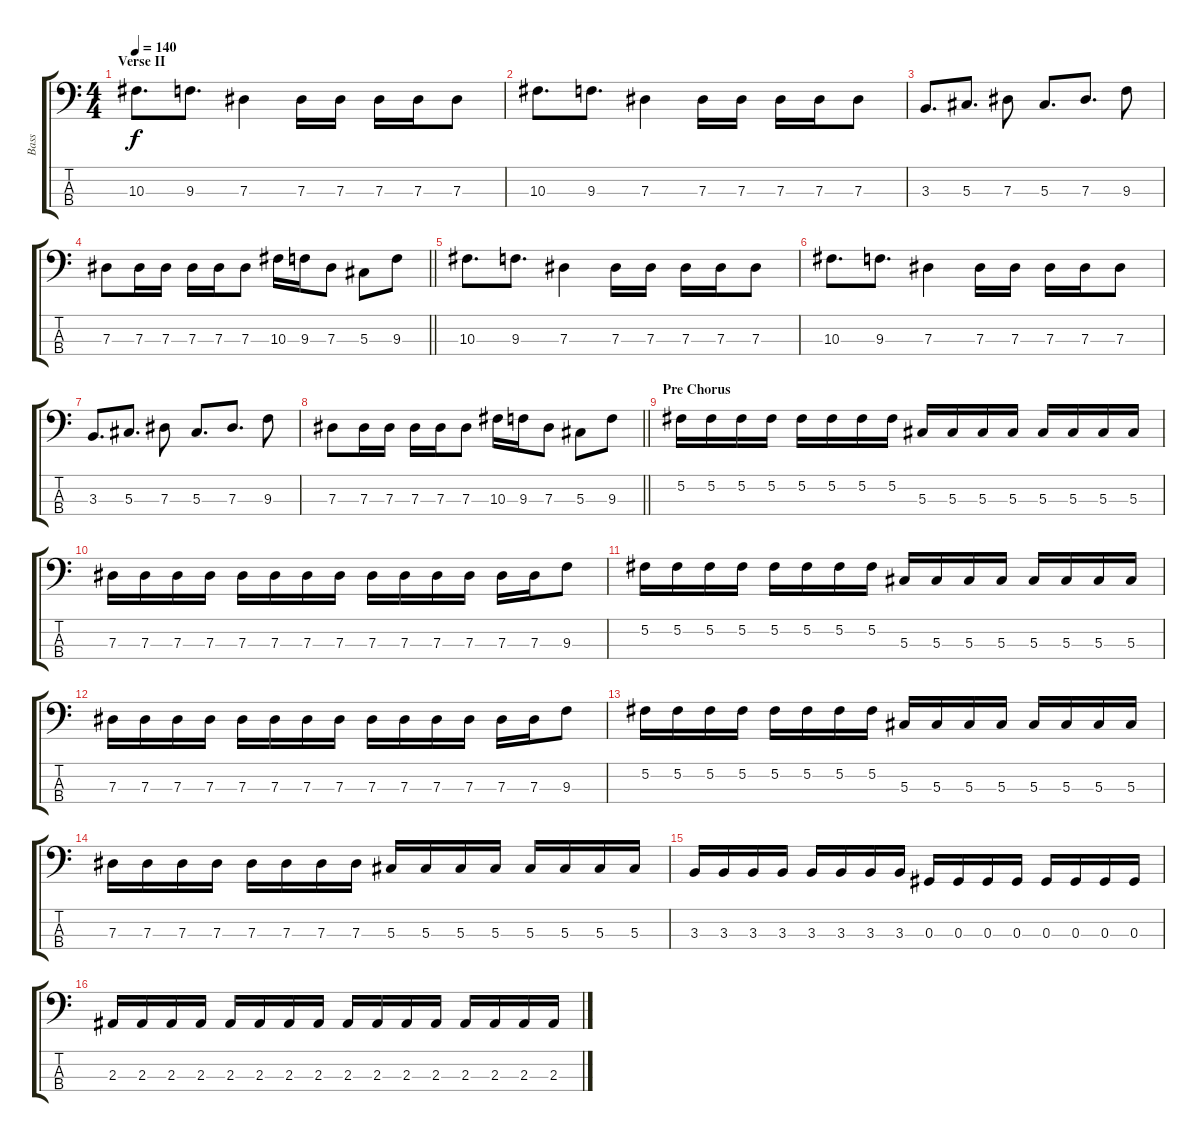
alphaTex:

\track ("Bass" "Bass") {instrument electricbassfinger}
\staff {score tabs}
\tuning (Gb2 Db2 Ab1 Eb1) {hide}
\ts (4 4)
\section ("" "Verse II")
\tempo 140
\clef f4
\ks c
10.3.8{d dy f} 9.3.8{d} 7.3.4 7.3.16 7.3.16 7.3.16 7.3.16 7.3.8 |
10.3.8{d} 9.3.8{d} 7.3.4 7.3.16 7.3.16 7.3.16 7.3.16 7.3.8 |
3.3.8{d} 5.3.8{d} 7.3.8 5.3.8{d} 7.3.8{d} 9.3.8 |
\barLineRight lightlight
7.3.8 7.3.16 7.3.16 7.3.16 7.3.16 7.3.8 10.3.16 9.3.16 7.3.8 5.3.8 9.3.8 |
10.3.8{d} 9.3.8{d} 7.3.4 7.3.16 7.3.16 7.3.16 7.3.16 7.3.8 |
10.3.8{d} 9.3.8{d} 7.3.4 7.3.16 7.3.16 7.3.16 7.3.16 7.3.8 |
3.3.8{d} 5.3.8{d} 7.3.8 5.3.8{d} 7.3.8{d} 9.3.8 |
\barLineRight lightlight
7.3.8 7.3.16 7.3.16 7.3.16 7.3.16 7.3.8 10.3.16 9.3.16 7.3.8 5.3.8 9.3.8 |
\section ("" "Pre Chorus")
5.2.16 5.2.16 5.2.16 5.2.16 5.2.16 5.2.16 5.2.16 5.2.16 5.3.16 5.3.16 5.3.16 5.3.16 5.3.16 5.3.16 5.3.16 5.3.16 |
7.3.16 7.3.16 7.3.16 7.3.16 7.3.16 7.3.16 7.3.16 7.3.16 7.3.16 7.3.16 7.3.16 7.3.16 7.3.16 7.3.16 9.3.8 |
5.2.16 5.2.16 5.2.16 5.2.16 5.2.16 5.2.16 5.2.16 5.2.16 5.3.16 5.3.16 5.3.16 5.3.16 5.3.16 5.3.16 5.3.16 5.3.16 |
7.3.16 7.3.16 7.3.16 7.3.16 7.3.16 7.3.16 7.3.16 7.3.16 7.3.16 7.3.16 7.3.16 7.3.16 7.3.16 7.3.16 9.3.8 |
5.2.16 5.2.16 5.2.16 5.2.16 5.2.16 5.2.16 5.2.16 5.2.16 5.3.16 5.3.16 5.3.16 5.3.16 5.3.16 5.3.16 5.3.16 5.3.16 |
7.3.16 7.3.16 7.3.16 7.3.16 7.3.16 7.3.16 7.3.16 7.3.16 5.3.16 5.3.16 5.3.16 5.3.16 5.3.16 5.3.16 5.3.16 5.3.16 |
3.3.16 3.3.16 3.3.16 3.3.16 3.3.16 3.3.16 3.3.16 3.3.16 0.3.16 0.3.16 0.3.16 0.3.16 0.3.16 0.3.16 0.3.16 0.3.16 |
2.3.16 2.3.16 2.3.16 2.3.16 2.3.16 2.3.16 2.3.16 2.3.16 2.3.16 2.3.16 2.3.16 2.3.16 2.3.16 2.3.16 2.3.16 2.3.16
